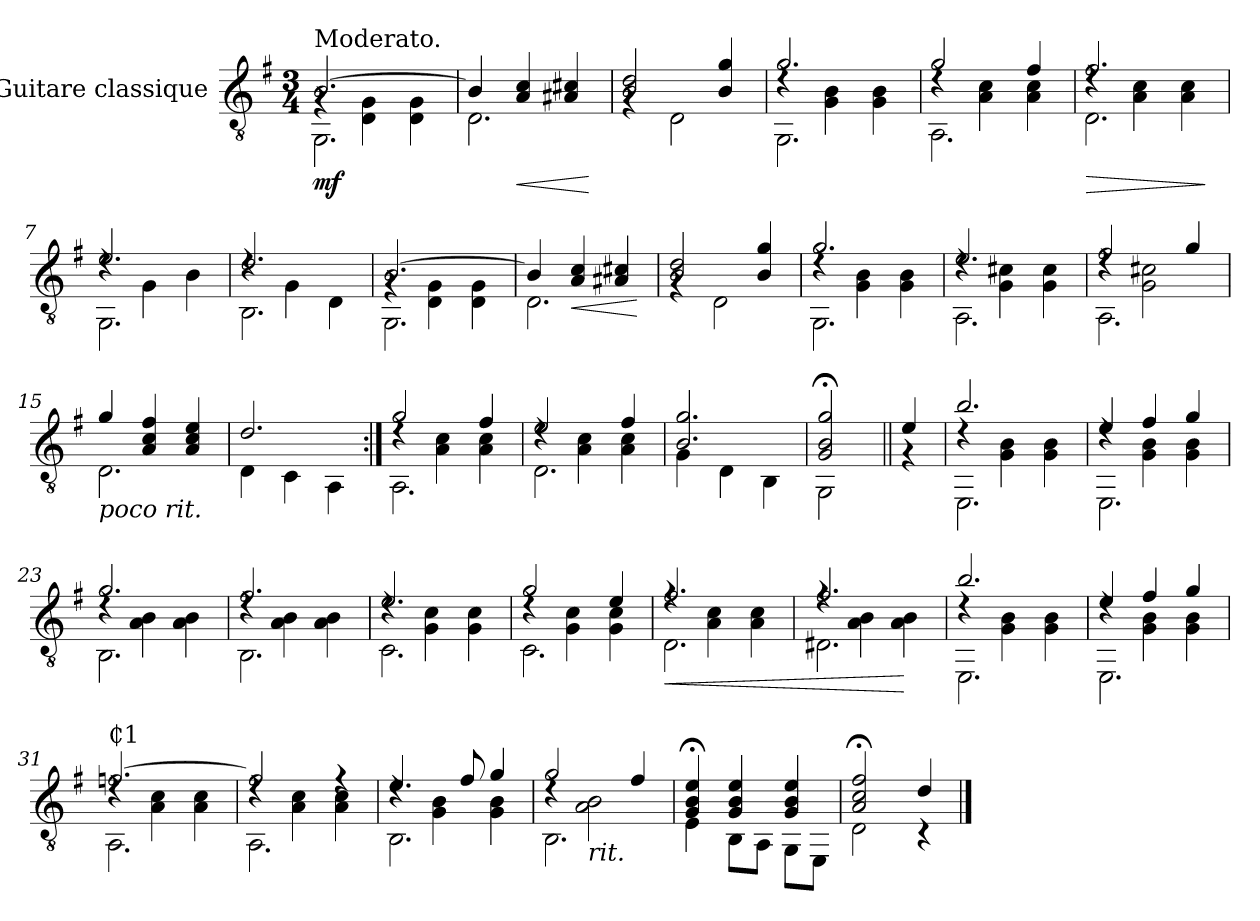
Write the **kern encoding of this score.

**kern	**dynam
*part1	*part1
*staff1	*staff1
*I"Guitare classique	*
*clefGv2	*
*k[f#]	*
*M3/4	*
*MM144	*
=1	=1
*^	*
*	*^	*
!LO:TX:a:t=Moderato.	!	!	!
!	!	!	!LO:DY:b
[2.B/	4rG	2.GG\	mf
.	4D\ 4G\	.	.
.	4D\ 4G\	.	.
*	*v	*v	*
=2	=2	=2
4B/]	2.D\	.
!	!	!LO:HP:b
4A/ 4c/	.	<
4A#X/ 4c#X/	.	.
*v	*v	*
.	[
=3	=3
*^	*
2B/ 2d/	4rG	.
.	2D\	.
4B/ 4g/	.	.
=4	=4	=4
*	*^	*
2.g/	4rd	2.GG\	.
.	4G\ 4B\	.	.
.	4G\ 4B\	.	.
=5	=5	=5	=5
2g/	4rd	2.AA\	.
.	4A\ 4c\	.	.
4f#/	4A\ 4c\	.	.
=6	=6	=6	=6
!	!	!	!LO:HP:b
2.f#/	4rd	2.D\	>
.	4A\ 4c\	.	.
.	4A\ 4c\	.	.
*v	*v	*v	*
.	]
=7	=7
*^	*
*	*^	*
2.e/	4rd	2.GG\	.
.	4G\	.	.
.	4B\	.	.
!!LO:LB:g=z	!!	!!
=8	=8	=8	=8
2.d/	4rd	2.BB\	.
.	4G\	.	.
.	4D\	.	.
=9	=9	=9	=9
[2.B/	4rG	2.GG\	.
.	4D\ 4G\	.	.
.	4D\ 4G\	.	.
*	*v	*v	*
=10	=10	=10
4B/]	2.D\	.
!	!	!LO:HP:b
4A/ 4c/	.	<
4A#X/ 4c#X/	.	.
*v	*v	*
.	[
=11	=11
*^	*
2B/ 2d/	4rG	.
.	2D\	.
4B/ 4g/	.	.
=12	=12	=12
*	*^	*
2.g/	4rd	2.GG\	.
.	4G\ 4B\	.	.
.	4G\ 4B\	.	.
=13	=13	=13	=13
2.e/	4rd	2.AA\	.
.	4G\ 4c#X\	.	.
.	4G\ 4c#\	.	.
=14	=14	=14	=14
2f#/	4rd	2.AA\	.
.	2G\ 2c#X\	.	.
4g/	.	.	.
*	*v	*v	*
=15	=15	=15
!LO:TX:b:i:t=poco rit.	!	!
4g/	2.D\	.
4A/ 4c/ 4f#/	.	.
4A/ 4c/ 4e/	.	.
=16	=16	=16
2.d/	4D\	.
.	4C\	.
.	4AA\	.
!!LO:LB:g=z	!!
=17:|!	=17:|!	=17:|!
*	*^	*
2g/	4rd	2.AA\	.
.	4A\ 4c\	.	.
4f#/	4A\ 4c\	.	.
=18	=18	=18	=18
2e/	4rd	2.D\	.
.	4A\ 4c\	.	.
4f#/	4A\ 4c\	.	.
*	*v	*v	*
=19	=19	=19
2.B/ 2.g/	4G\	.
.	4D\	.
.	4BB\	.
=20	=20	=20
2G/;< 2B/;< 2g/;<	2GG\	.
=20X1||	=20X1||	=20X1||
4e/	4rG	.
=21	=21	=21
*	*^	*
2.b/	4rd	2.EE\	.
.	4G\ 4B\	.	.
.	4G\ 4B\	.	.
=22	=22	=22	=22
4e/	4rd	2.EE\	.
4f#/	4G\ 4B\	.	.
4g/	4G\ 4B\	.	.
=23	=23	=23	=23
2.g/	4rd	2.BB\	.
.	4A\ 4B\	.	.
.	4A\ 4B\	.	.
!!LO:LB:g=z	!!	!!
=24	=24	=24	=24
2.f#/	4rd	2.BB\	.
.	4A\ 4B\	.	.
.	4A\ 4B\	.	.
=25	=25	=25	=25
2.e/	4rd	2.C\	.
.	4G\ 4c\	.	.
.	4G\ 4c\	.	.
=26	=26	=26	=26
2g/	4rd	2.C\	.
.	4G\ 4c\	.	.
4e/	4G\ 4c\	.	.
=27	=27	=27	=27
!	!	!	!LO:HP:b
2.f#/	4rf	2.D\	<
.	4A\ 4c\	.	.
.	4A\ 4c\	.	.
=28	=28	=28	=28
2.f#/	4rf	2.D#X\	.
.	4A\ 4B\	.	.
.	4A\ 4B\	.	[
=29	=29	=29	=29
!	!	!	!LO:DY:b
2.b/	4rd	2.EE\	other-dynamics
.	4G\ 4B\	.	.
.	4G\ 4B\	.	.
=30	=30	=30	=30
4e/	4rd	2.EE\	.
4f#/	4G\ 4B\	.	.
4g/	4G\ 4B\	.	.
!!LO:LB:g=z	!!	!!
=31	=31	=31	=31
!LO:TX:a:t=₵1	!	!	!
[2.fn/	4rd	2.AA\	.
.	4A\ 4c\	.	.
.	4A\ 4c\	.	.
=32	=32	=32	=32
2f/]	4rd	2.AA\	.
.	4A\ 4c\	.	.
4rf	4A\ 4c\	.	.
=33	=33	=33	=33
4.e/	4rd	2.BB\	.
.	4G\ 4B\	.	.
8f#/	.	.	.
4g/	4G\ 4B\	.	.
=34	=34	=34	=34
2g/	4rd	2.BB\	.
!	!LO:TX:b:i:t=rit.	!	!
.	2A\ 2B\	.	.
4f#/	.	.	.
*	*v	*v	*
=35	=35	=35
4G/;< 4B/;< 4e/;<	4E\	.
*MM120	*	*
4G/ 4B/ 4e/	8BB\L	.
.	8AA\J	.
4G/ 4B/ 4e/	8GG\L	.
.	8EE\J	.
=36	=36	=36
2A/;< 2c/;< 2f#/;<	2D\	.
4d/	4r	.
*v	*v	*
==	==
*-	*-
